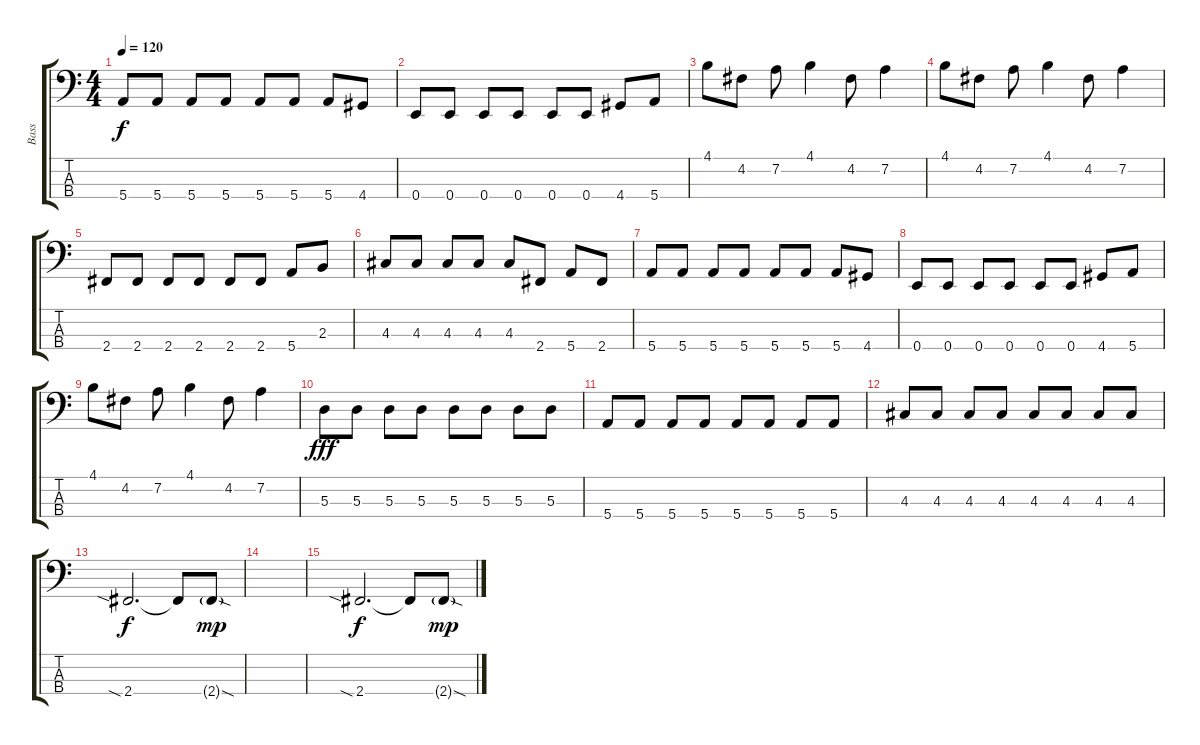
\track ("Bass" "Bass") {instrument electricbassfinger}
\staff {score tabs}
\tuning (G2 D2 A1 E1) {hide}
\ts (4 4)
\tempo 120
\clef f4
\ks c
5.4.8{dy f} 5.4.8 5.4.8 5.4.8 5.4.8 5.4.8 5.4.8 4.4.8 |
0.4.8 0.4.8 0.4.8 0.4.8 0.4.8 0.4.8 4.4.8 5.4.8 |
4.1.8 4.2.8 7.2.8 4.1.4 4.2.8 7.2.4 |
4.1.8 4.2.8 7.2.8 4.1.4 4.2.8 7.2.4 |
2.4.8 2.4.8 2.4.8 2.4.8 2.4.8 2.4.8 5.4.8 2.3.8 |
4.3.8 4.3.8 4.3.8 4.3.8 4.3.8 2.4.8 5.4.8 2.4.8 |
5.4.8 5.4.8 5.4.8 5.4.8 5.4.8 5.4.8 5.4.8 4.4.8 |
0.4.8 0.4.8 0.4.8 0.4.8 0.4.8 0.4.8 4.4.8 5.4.8 |
4.1.8 4.2.8 7.2.8 4.1.4 4.2.8 7.2.4 |
5.3.8{dy fff} 5.3.8 5.3.8 5.3.8 5.3.8 5.3.8 5.3.8 5.3.8 |
5.4.8 5.4.8 5.4.8 5.4.8 5.4.8 5.4.8 5.4.8 5.4.8 |
4.3.8 4.3.8 4.3.8 4.3.8 4.3.8 4.3.8 4.3.8 4.3.8 |
2.4{sia}.2{d dy f} 2.4{t}.8 2.4{sod g}.8{dy mp} |
|
2.4{sia}.2{d dy f} 2.4{t}.8 2.4{sod g}.8{dy mp}
